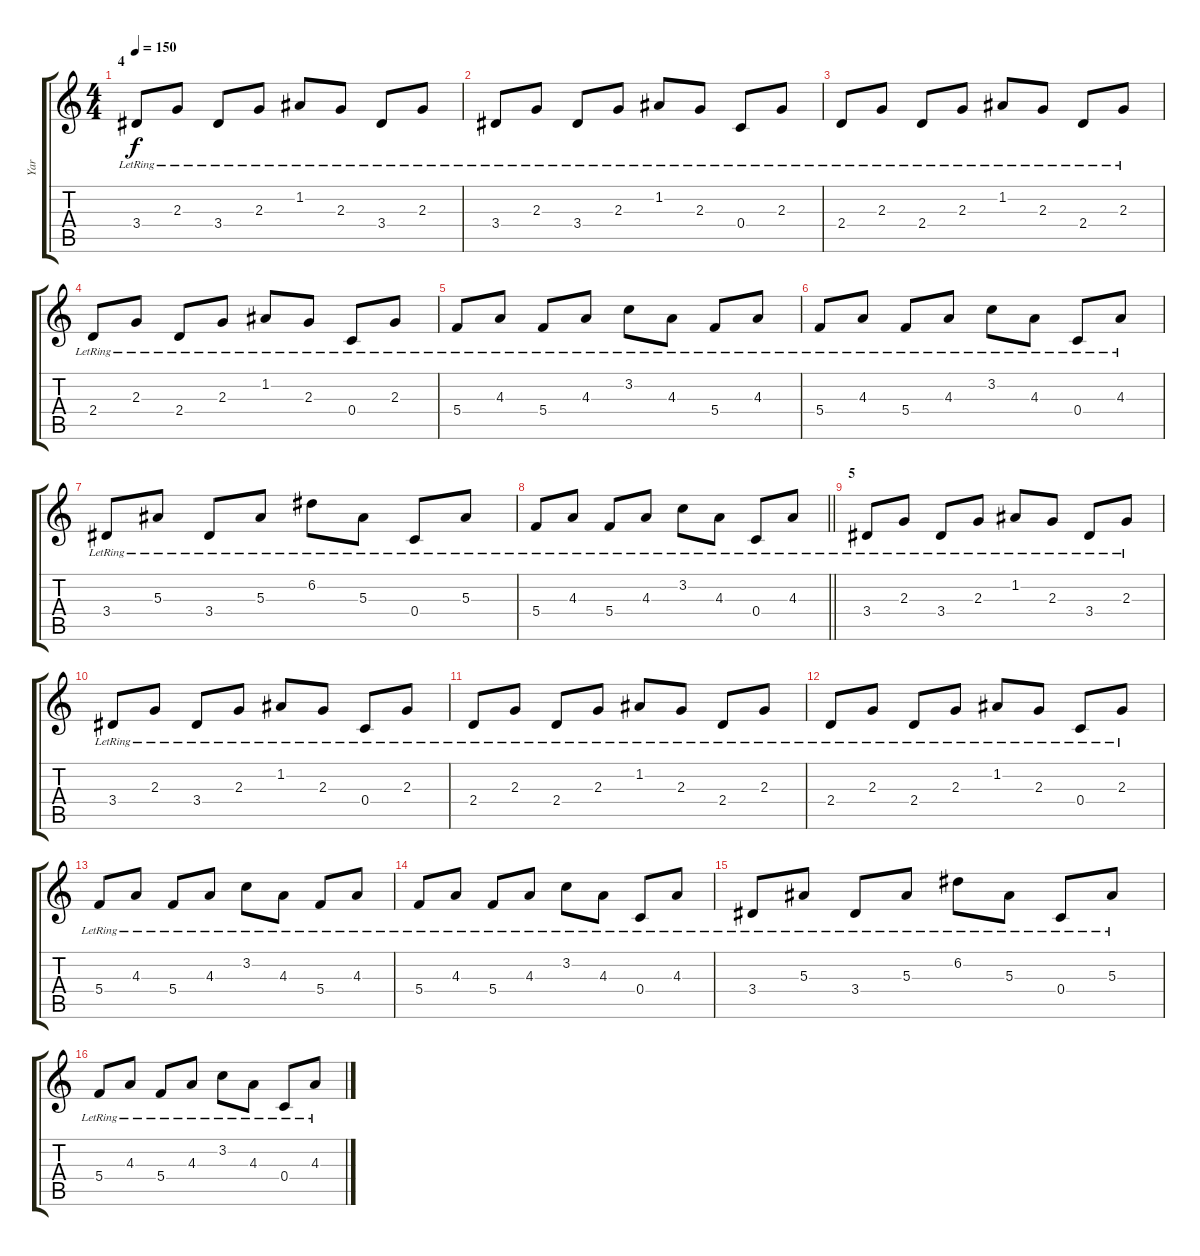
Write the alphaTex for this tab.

\track ("Yar" "Yar") {instrument acousticguitarsteel}
\staff {score tabs}
\tuning (D4 A3 F3 C3 G2 C2) {hide}
\ts (4 4)
\section ("" "4")
\tempo 150
\clef g2
\ks c
3.4{lr}.8{dy f volume 13} 2.3{lr}.8 3.4{lr}.8 2.3{lr}.8 1.2{lr}.8 2.3{lr}.8 3.4{lr}.8 2.3{lr}.8 |
3.4{lr}.8 2.3{lr}.8 3.4{lr}.8 2.3{lr}.8 1.2{lr}.8 2.3{lr}.8 0.4{lr}.8 2.3{lr}.8 |
2.4{lr}.8 2.3{lr}.8 2.4{lr}.8 2.3{lr}.8 1.2{lr}.8 2.3{lr}.8 2.4{lr}.8 2.3{lr}.8 |
2.4{lr}.8 2.3{lr}.8 2.4{lr}.8 2.3{lr}.8 1.2{lr}.8 2.3{lr}.8 0.4{lr}.8 2.3{lr}.8 |
5.4{lr}.8 4.3{lr}.8 5.4{lr}.8 4.3{lr}.8 3.2{lr}.8 4.3{lr}.8 5.4{lr}.8 4.3{lr}.8 |
5.4{lr}.8 4.3{lr}.8 5.4{lr}.8 4.3{lr}.8 3.2{lr}.8 4.3{lr}.8 0.4{lr}.8 4.3{lr}.8 |
3.4{lr}.8 5.3{lr}.8 3.4{lr}.8 5.3{lr}.8 6.2{lr}.8 5.3{lr}.8 0.4{lr}.8 5.3{lr}.8 |
\barLineRight lightlight
5.4{lr}.8 4.3{lr}.8 5.4{lr}.8 4.3{lr}.8 3.2{lr}.8 4.3{lr}.8 0.4{lr}.8 4.3{lr}.8 |
\section ("" "5")
3.4{lr}.8 2.3{lr}.8 3.4{lr}.8 2.3{lr}.8 1.2{lr}.8 2.3{lr}.8 3.4{lr}.8 2.3{lr}.8 |
3.4{lr}.8 2.3{lr}.8 3.4{lr}.8 2.3{lr}.8 1.2{lr}.8 2.3{lr}.8 0.4{lr}.8 2.3{lr}.8 |
2.4{lr}.8 2.3{lr}.8 2.4{lr}.8 2.3{lr}.8 1.2{lr}.8 2.3{lr}.8 2.4{lr}.8 2.3{lr}.8 |
2.4{lr}.8 2.3{lr}.8 2.4{lr}.8 2.3{lr}.8 1.2{lr}.8 2.3{lr}.8 0.4{lr}.8 2.3{lr}.8 |
5.4{lr}.8 4.3{lr}.8 5.4{lr}.8 4.3{lr}.8 3.2{lr}.8 4.3{lr}.8 5.4{lr}.8 4.3{lr}.8 |
5.4{lr}.8 4.3{lr}.8 5.4{lr}.8 4.3{lr}.8 3.2{lr}.8 4.3{lr}.8 0.4{lr}.8 4.3{lr}.8 |
3.4{lr}.8 5.3{lr}.8 3.4{lr}.8 5.3{lr}.8 6.2{lr}.8 5.3{lr}.8 0.4{lr}.8 5.3{lr}.8 |
5.4{lr}.8 4.3{lr}.8 5.4{lr}.8 4.3{lr}.8 3.2{lr}.8 4.3{lr}.8 0.4{lr}.8 4.3{lr}.8
